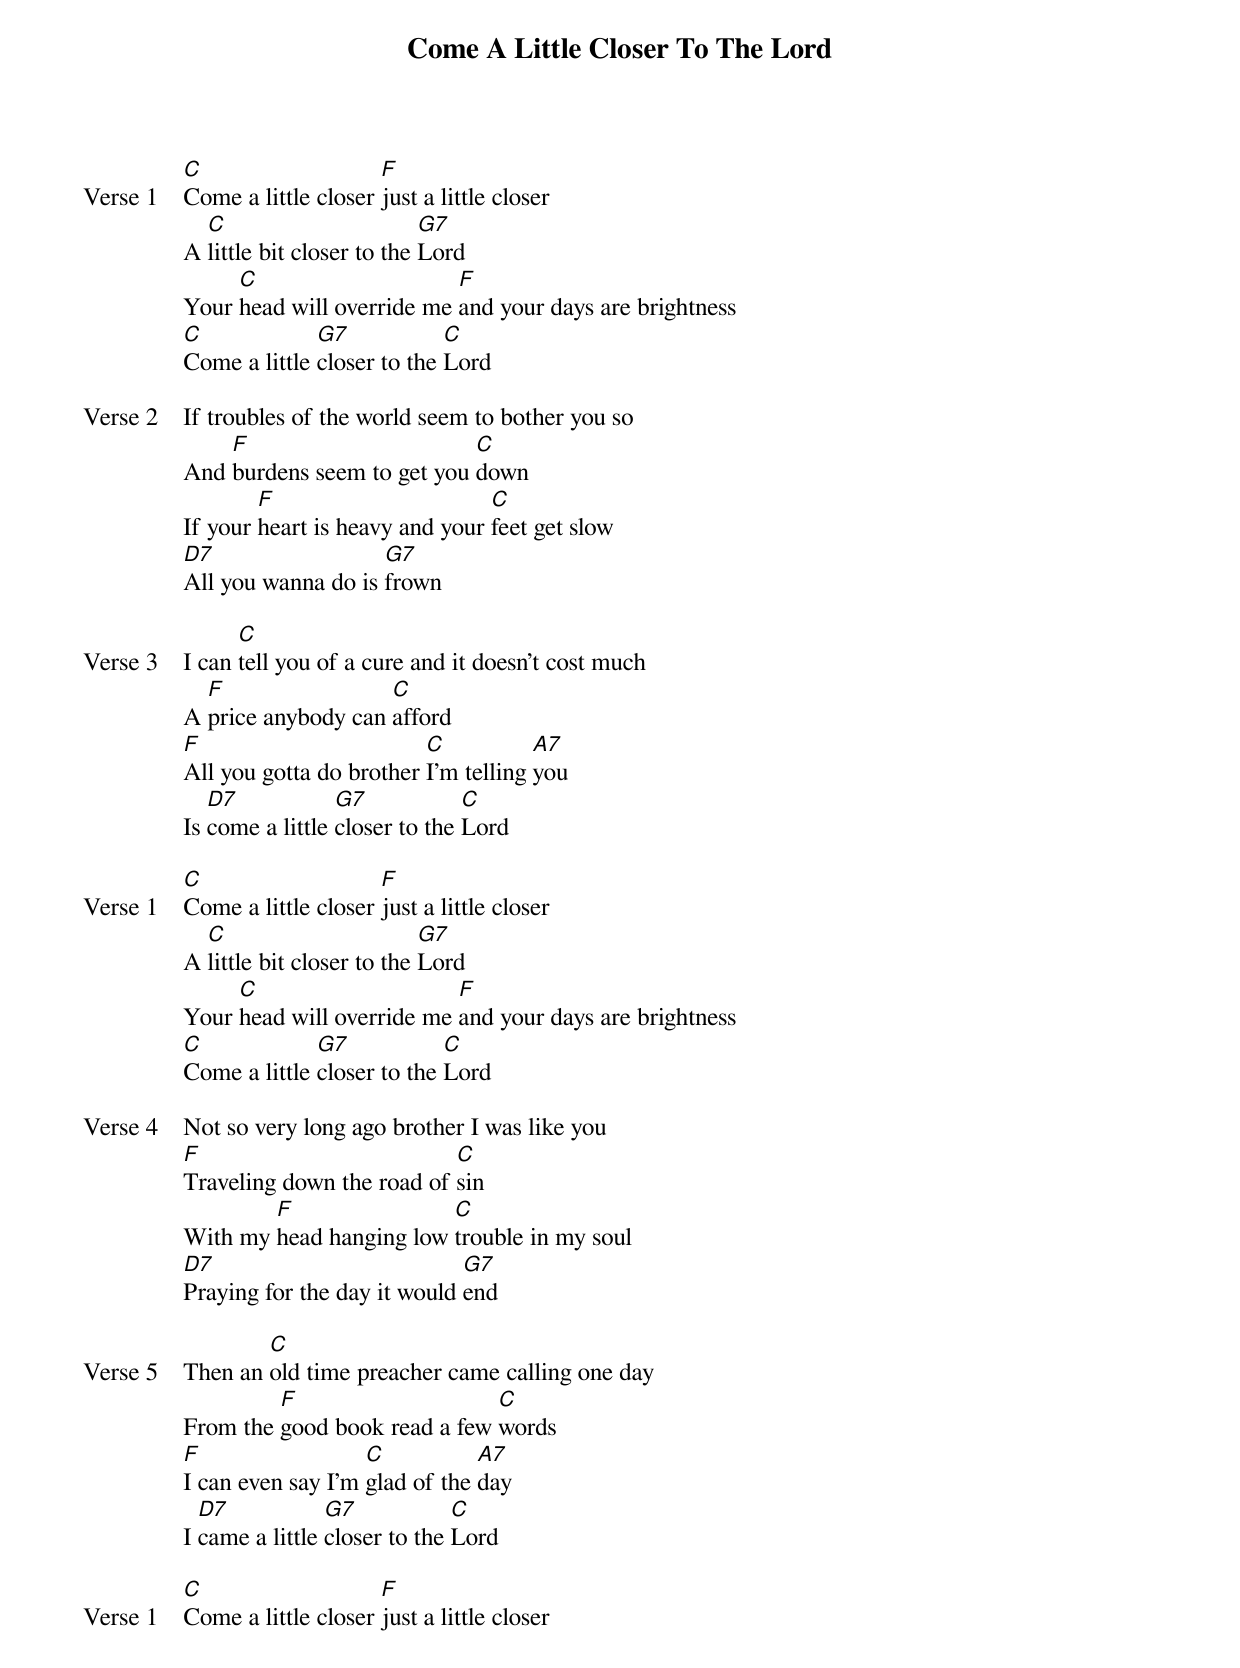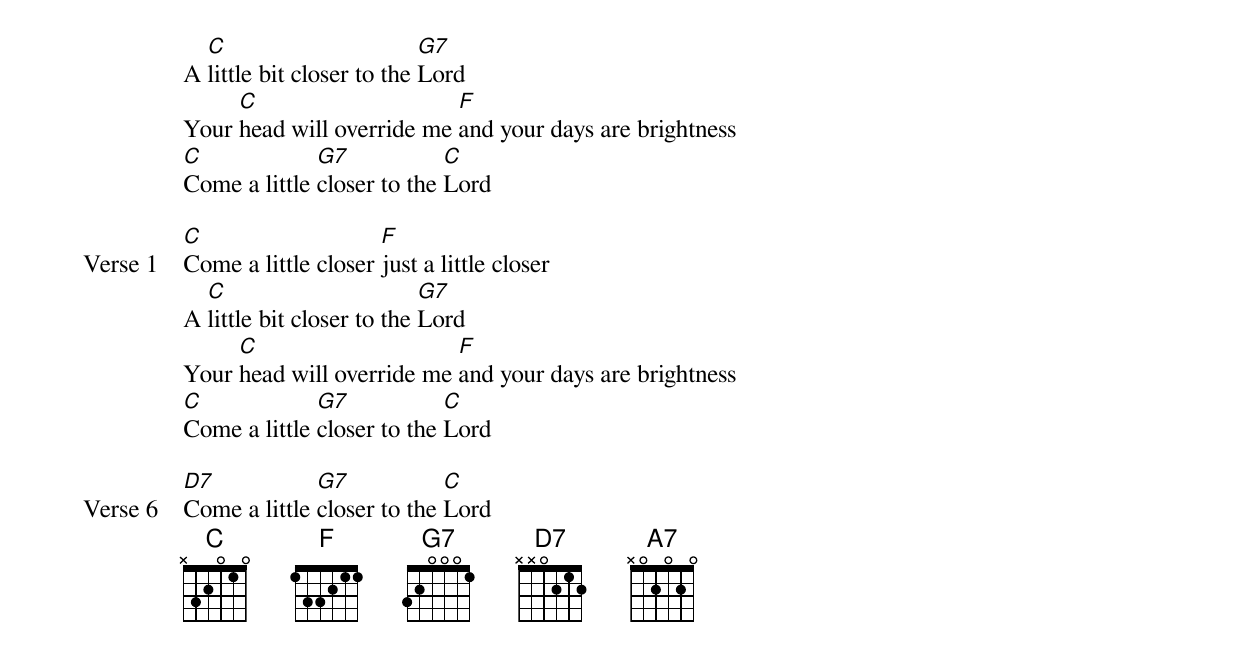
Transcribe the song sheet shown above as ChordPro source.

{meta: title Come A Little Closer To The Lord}
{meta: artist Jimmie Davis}
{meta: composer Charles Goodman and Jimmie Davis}

{start_of_verse: Verse 1}
[C]Come a little closer [F]just a little closer
A [C]little bit closer to the [G7]Lord
Your [C]head will override me [F]and your days are brightness
[C]Come a little [G7]closer to the [C]Lord
{end_of_verse}

{start_of_verse: Verse 2}
If troubles of the world seem to bother you so
And [F]burdens seem to get you [C]down
If your [F]heart is heavy and your [C]feet get slow
[D7]All you wanna do is [G7]frown
{end_of_verse}

{start_of_verse: Verse 3}
I can [C]tell you of a cure and it doesn't cost much
A [F]price anybody can [C]afford
[F]All you gotta do brother [C]I'm telling [A7]you
Is [D7]come a little [G7]closer to the [C]Lord
{end_of_verse}

{start_of_verse: Verse 1}
[C]Come a little closer [F]just a little closer
A [C]little bit closer to the [G7]Lord
Your [C]head will override me [F]and your days are brightness
[C]Come a little [G7]closer to the [C]Lord
{end_of_verse}

{start_of_verse: Verse 4}
Not so very long ago brother I was like you
[F]Traveling down the road of [C]sin
With my [F]head hanging low [C]trouble in my soul
[D7]Praying for the day it would [G7]end
{end_of_verse}

{start_of_verse: Verse 5}
Then an [C]old time preacher came calling one day
From the [F]good book read a few [C]words
[F]I can even say I'm [C]glad of the [A7]day
I [D7]came a little [G7]closer to the [C]Lord
{end_of_verse}

{start_of_verse: Verse 1}
[C]Come a little closer [F]just a little closer
A [C]little bit closer to the [G7]Lord
Your [C]head will override me [F]and your days are brightness
[C]Come a little [G7]closer to the [C]Lord
{end_of_verse}

{start_of_verse: Verse 1}
[C]Come a little closer [F]just a little closer
A [C]little bit closer to the [G7]Lord
Your [C]head will override me [F]and your days are brightness
[C]Come a little [G7]closer to the [C]Lord
{end_of_verse}

{start_of_verse: Verse 6}
[D7]Come a little [G7]closer to the [C]Lord
{end_of_verse}
